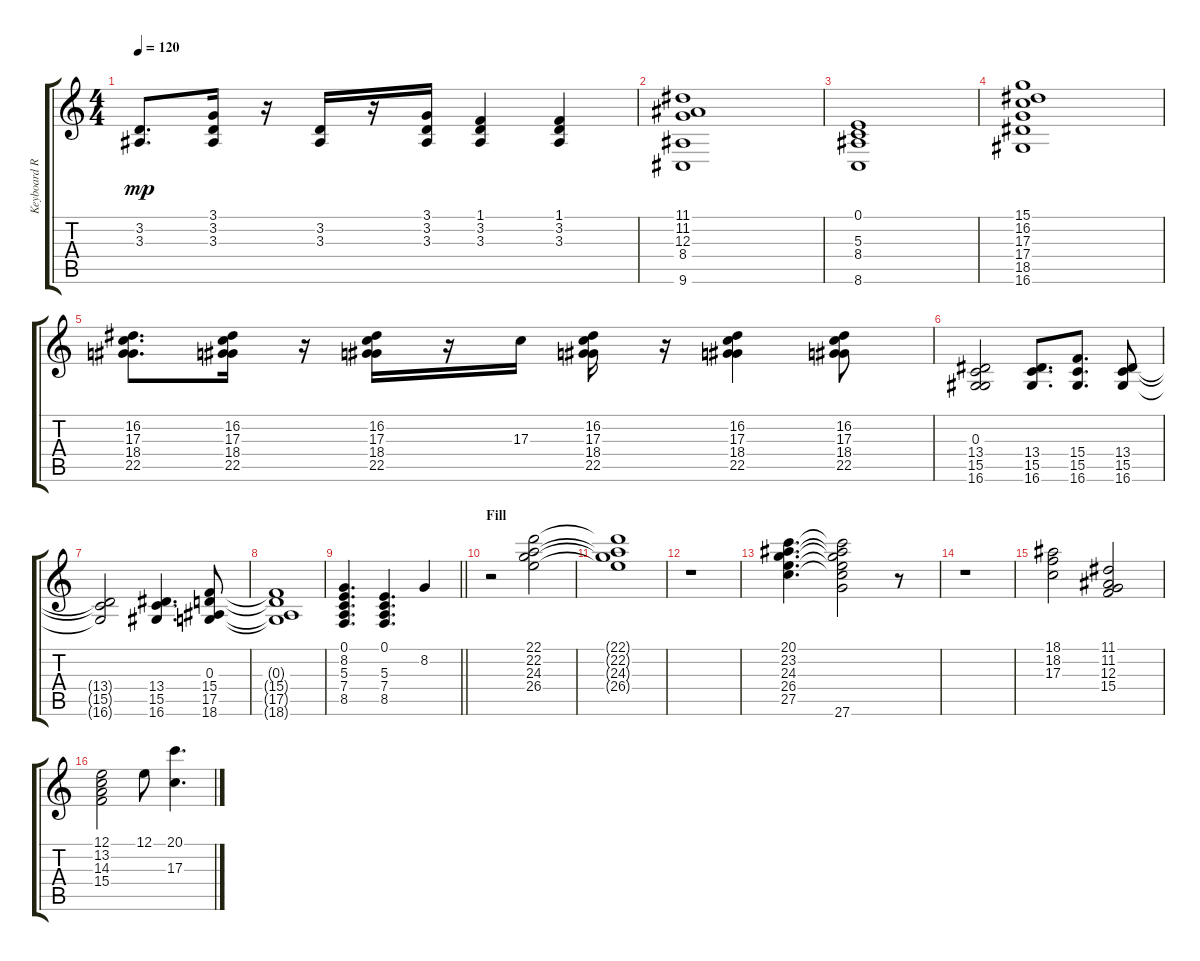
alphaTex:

\track ("Keyboard Rythm" "Keyboard R") {instrument sitar}
\staff {score tabs}
\tuning (E4 B3 G3 D3 A2 E2) {hide}
\ts (4 4)
\tempo 120
\clef g2
\ks c
(3.2{t} 3.3{t}).8{d dy mp} (3.1 3.2 3.3).16 r.16 (3.2 3.3).16 r.16 (3.1 3.2 3.3).16 (1.1 3.2 3.3).4 (1.1 3.2 3.3).4 |
(11.1 11.2 12.3 8.4 9.6).1 |
(0.1 5.3 8.4 8.6).1 |
(15.1 16.2 17.3 17.4 18.5 16.6).1 |
(16.2 17.3 18.4 22.5).8{d} (16.2 17.3 18.4 22.5).16 r.16 (16.2 17.3 18.4 22.5).16 r.16 17.3.16 (16.2 17.3 18.4 22.5).16 r.16 (16.2 17.3 18.4 22.5).4 (16.2 17.3 18.4 22.5).8 |
(0.3 13.4 15.5 16.6).2 (13.4 15.5 16.6).8{d} (15.4 15.5 16.6).8{d} (13.4 15.5 16.6).8 |
(13.4{t} 15.5{t} 16.6{t}).2 (13.4 15.5 16.6).4{d} (0.3 15.4 17.5 18.6).8 |
(0.3{t} 15.4{t} 17.5{t} 18.6{t}).1 |
\barLineRight lightlight
(0.1 8.2 5.3 7.4 8.5).4{d} (0.1 5.3 7.4 8.5).4{d} 8.2.4 |
\section ("" "Fill")
r.2 (22.1 22.2 24.3 26.4).2 |
(22.1{t} 22.2{t} 24.3{t} 26.4{t}).1 |
r.1 |
(20.1 23.2 24.3 26.4 27.5).4{d} (20.1{t} 23.2{t} 24.3{t} 26.4{t} 27.5{t} 27.6).2 r.8 |
r.1 |
(18.1 18.2 17.3).2 (11.1 11.2 12.3 15.4).2 |
(12.1 13.2 14.3 15.4).2 12.1.8 (20.1 17.3).4{d}
